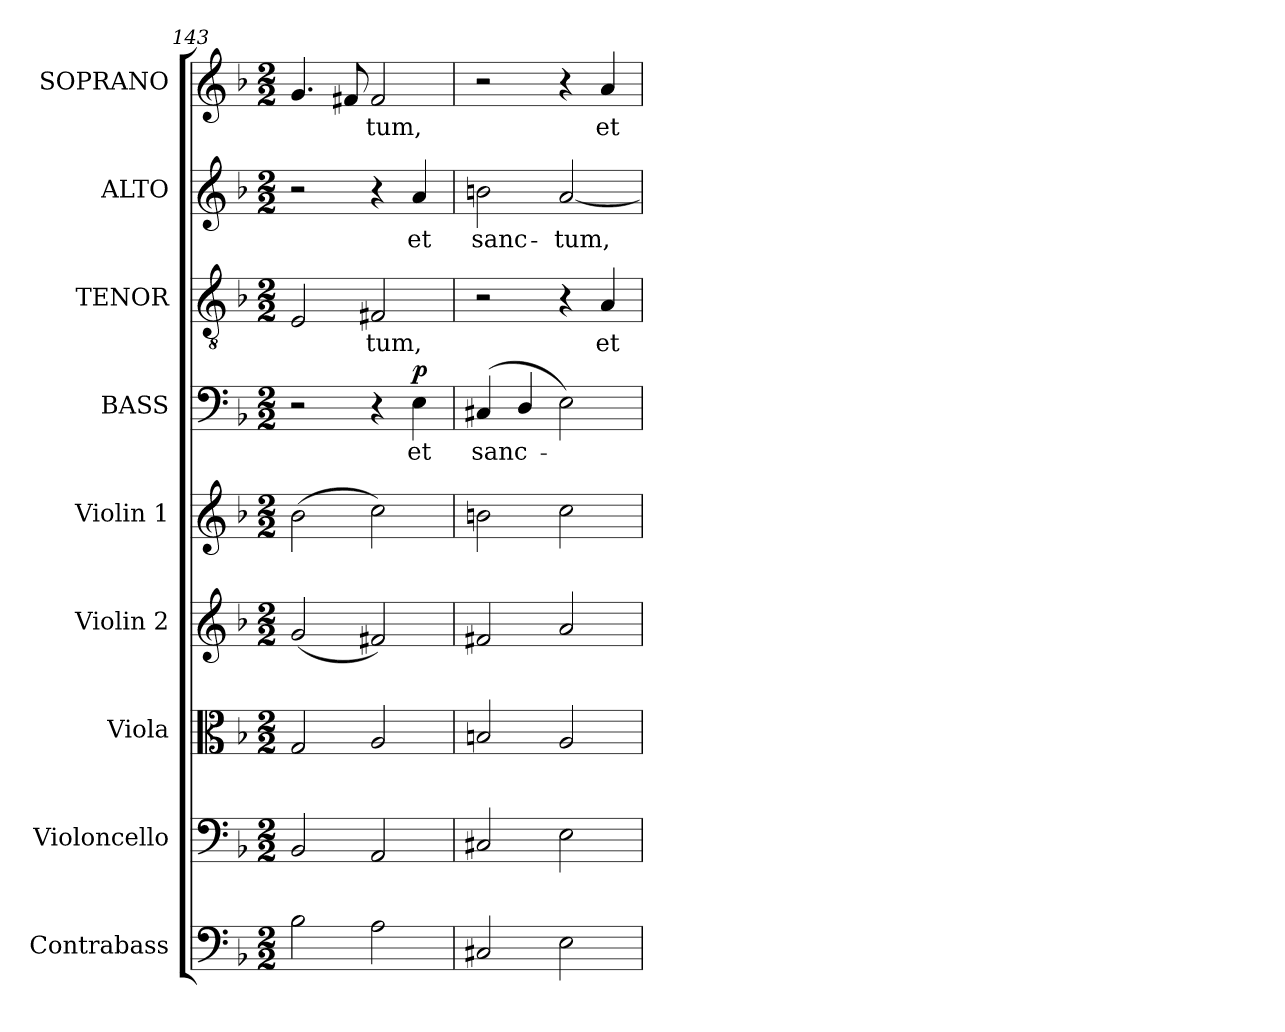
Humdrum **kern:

**kern	**kern	**kern	**kern	**kern	**kern	**text	**dynam	**kern	**text	**kern	**text	**kern	**text
*part9	*part8	*part7	*part6	*part5	*part4	*part4	*part4	*part3	*part3	*part2	*part2	*part1	*part1
*staff9	*staff8	*staff7	*staff6	*staff5	*staff4	*staff4	*staff4	*staff3	*staff3	*staff2	*staff2	*staff1	*staff1
*I"Contrabass	*I"Violoncello	*I"Viola	*I"Violin 2	*I"Violin 1	*I"BASS	*	*	*I"TENOR	*	*I"ALTO	*	*I"SOPRANO	*
*I'Cb.	*I'Vc.	*I'Vla.	*I'Vln. 2	*I'Vln. 1	*I'B.	*	*	*I'T.	*	*I'A.	*	*I'S.	*
!!LO:PB:g=z
*clefF4	*clefF4	*clefC3	*clefG2	*clefG2	*clefF4	*	*	*clefGv2	*	*clefG2	*	*clefG2	*
*ITrd7c12	*	*	*	*	*	*	*	*ITrd7c12	*	*	*	*	*
*k[b-]	*k[b-]	*k[b-]	*k[b-]	*k[b-]	*k[b-]	*	*	*k[b-]	*	*k[b-]	*	*k[b-]	*
*F:	*F:	*F:	*F:	*F:	*F:	*	*	*F:	*	*F:	*	*F:	*
*M2/2	*M2/2	*M2/2	*M2/2	*M2/2	*M2/2	*	*	*M2/2	*	*M2/2	*	*M2/2	*
=143	=143	=143	=143	=143	=143	=143	=143	=143	=143	=143	=143	=143	=143
2BB-i\	2BB-i/	2Gi/	(2gi/	(2b-i\	2r	.	.	2EEi/	.	2r	.	4.gi/	.
.	.	.	.	.	.	.	.	.	.	.	.	8f#Xi/	.
!	!	!	!	!	!	!	!	!	!LO:LY:b:color=#000000	!	!	!	!
!	!	!	!	!	!	!	!	!	!	!	!	!	!LO:LY:b:color=#000000
2AAi\	2AAi/	2Ai/	2f#Xi/)	2cci\)	4r	.	.	2FF#Xi/	-tum,	4r	.	2f#i/	-tum,
!	!	!	!	!	!	!LO:LY:b:color=#000000	!	!	!	!	!	!	!
!	!	!	!	!	!	!	!	!	!	!	!LO:LY:b:color=#000000	!	!
.	.	.	.	.	4Ei\	et	p	.	.	4ai/	et	.	.
=144	=144	=144	=144	=144	=144	=144	=144	=144	=144	=144	=144	=144	=144
!	!	!	!	!	!	!LO:LY:b:color=#000000	!	!	!	!	!	!	!
!	!	!	!	!	!	!	!	!	!	!	!LO:LY:b:color=#000000	!	!
2CC#Xi/	2C#Xi/	2Bni/	2f#Xi/	2bni\	(4C#Xi/	sanc-	.	2r	.	2bni\	sanc-	2r	.
.	.	.	.	.	4Di/	.	.	.	.	.	.	.	.
!	!	!	!	!	!	!	!	!	!	!	!LO:LY:b:color=#000000	!	!
2EEi\	2Ei\	2Ai/	2ai/	2cci\	2Ei\)	.	.	4r	.	[<2ai/	-tum,	4r	.
!	!	!	!	!	!	!	!	!	!LO:LY:b:color=#000000	!	!	!	!
!	!	!	!	!	!	!	!	!	!	!	!	!	!LO:LY:b:color=#000000
.	.	.	.	.	.	.	.	4AAi/	et	.	.	4ai/	et
=	=	=	=	=	=	=	=	=	=	=	=	=	=
*-	*-	*-	*-	*-	*-	*-	*-	*-	*-	*-	*-	*-	*-
